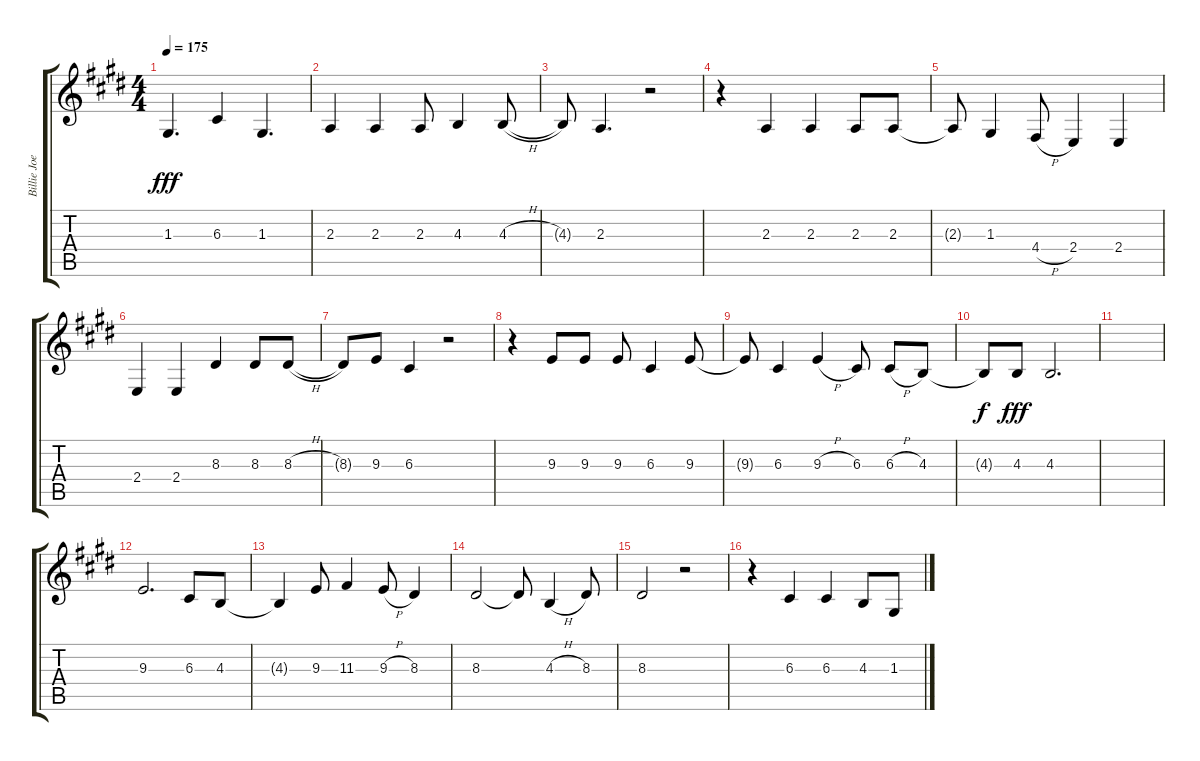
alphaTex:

\track ("Billie Joe (Vocals)" "Billie Joe") {instrument lead2sawtooth}
\staff {score tabs}
\tuning (E4 B3 G3 D3 A2 E2) {hide}
\ts (4 4)
\tempo 175
\clef g2
\ks e
1.3{t}.4{d dy fff} 6.3.4 1.3.4{d} |
2.3.4 2.3.4 2.3.8 4.3.4 4.3{h}.8 |
4.3{t}.8 2.3.4{d} r.2 |
r.4 2.3.4 2.3.4 2.3.8 2.3.8 |
2.3{t}.8 1.3.4 4.4{h}.8 2.4.4 2.4.4 |
2.4.4 2.4.4 8.3.4 8.3.8 8.3{h}.8 |
8.3{t}.8 9.3.8 6.3.4 r.2 |
r.4 9.3.8 9.3.8 9.3.8 6.3.4 9.3.8 |
9.3{t}.8 6.3.4 9.3{h}.4 6.3.8 6.3{h}.8 4.3.8 |
4.3{t}.8{dy f} 4.3.8{dy fff} 4.3.2{d} |
|
9.3.2{d} 6.3.8 4.3.8 |
4.3{t}.4 9.3.8 11.3.4 9.3{h}.8 8.3.4 |
8.3.2 8.3{t}.8 4.3{h}.4 8.3.8 |
8.3.2 r.2 |
r.4 6.3.4 6.3.4 4.3.8 1.3.8
